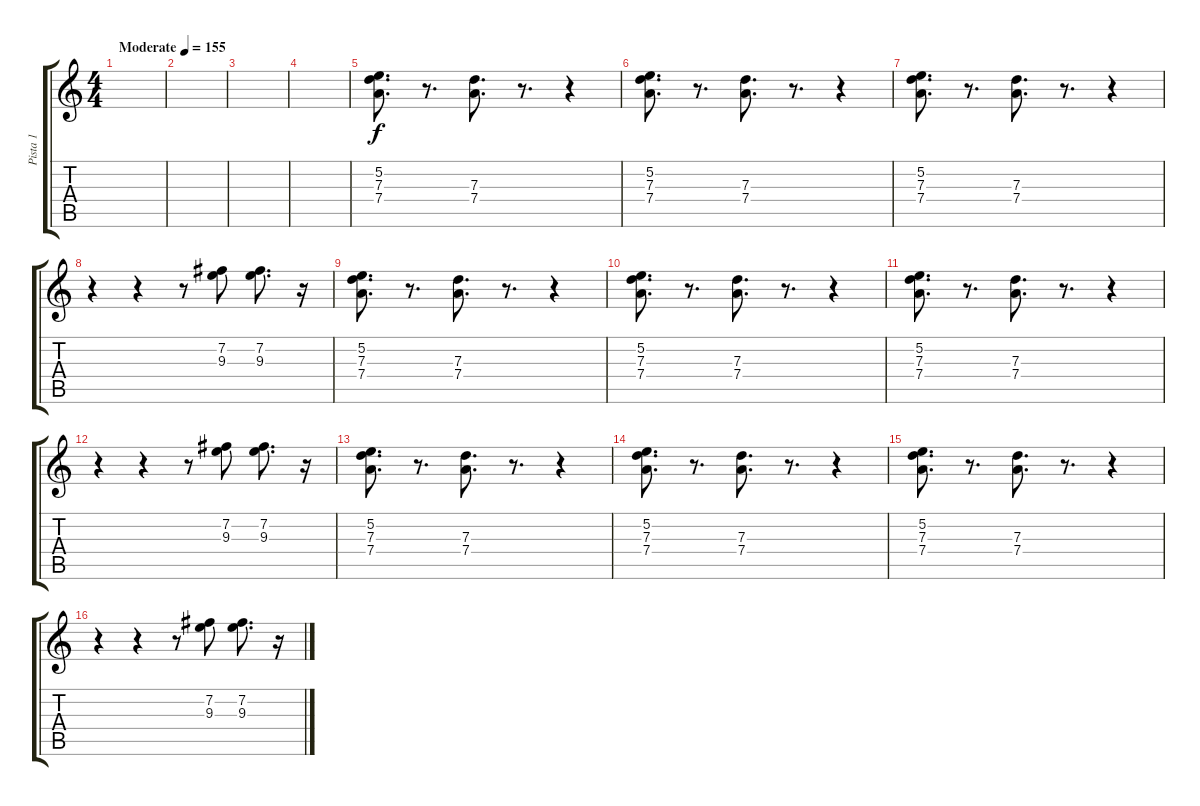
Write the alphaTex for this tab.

\track ("Pista 1" "Pista 1") {instrument distortionguitar}
\staff {score tabs}
\tuning (E4 B3 G3 D3 A2 E2) {hide}
\ts (4 4)
\tempo (155 "Moderate")
\clef g2
\ks c
|
|
|
|
(5.2 7.3 7.4).8{d} r.8{d} (7.3 7.4).8{d} r.8{d} r.4 |
(5.2 7.3 7.4).8{d} r.8{d} (7.3 7.4).8{d} r.8{d} r.4 |
(5.2 7.3 7.4).8{d} r.8{d} (7.3 7.4).8{d} r.8{d} r.4 |
r.4 r.4 r.8 (7.2 9.3).8 (7.2 9.3).8{d} r.16 |
(5.2 7.3 7.4).8{d} r.8{d} (7.3 7.4).8{d} r.8{d} r.4 |
(5.2 7.3 7.4).8{d} r.8{d} (7.3 7.4).8{d} r.8{d} r.4 |
(5.2 7.3 7.4).8{d} r.8{d} (7.3 7.4).8{d} r.8{d} r.4 |
r.4 r.4 r.8 (7.2 9.3).8 (7.2 9.3).8{d} r.16 |
(5.2 7.3 7.4).8{d} r.8{d} (7.3 7.4).8{d} r.8{d} r.4 |
(5.2 7.3 7.4).8{d} r.8{d} (7.3 7.4).8{d} r.8{d} r.4 |
(5.2 7.3 7.4).8{d} r.8{d} (7.3 7.4).8{d} r.8{d} r.4 |
r.4 r.4 r.8 (7.2 9.3).8 (7.2 9.3).8{d} r.16
